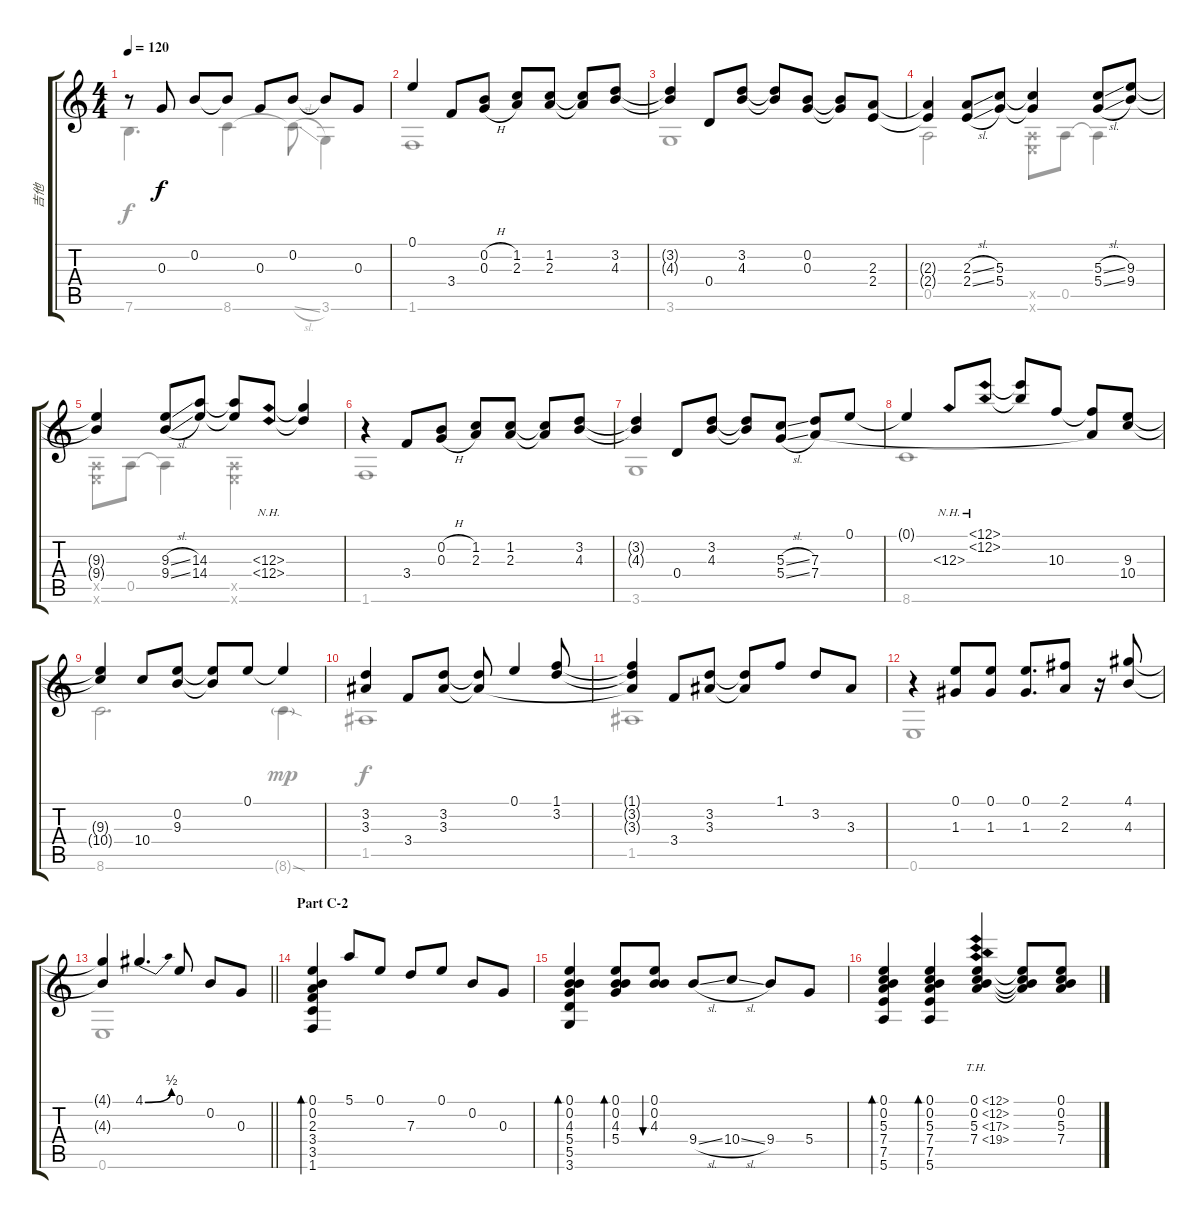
\track ("吉他" "吉他") {instrument acousticguitarnylon}
\staff {score tabs}
\tuning (E4 B3 G3 D3 A2 E2) {hide}
\voice
\ts (4 4)
\tempo 120
\clef g2
\ks c
r.8{dy f} 0.3.8 0.2.8 0.2{t}.8 0.3.8 0.2.8 0.2{t}.8 0.3.8 |
0.1.4 3.4.8 (0.2{h} 0.3{h}).8 (1.2 2.3).8 (1.2 2.3).8 (1.2{t} 2.3{t}).8 (3.2 4.3).8 |
(3.2{t} 4.3{t}).4 0.4.8 (3.2 4.3).8 (3.2{t} 4.3{t}).8 (0.2 0.3).8 (0.2{t} 0.3{t}).8 (2.3 2.4).8 |
(2.3{t} 2.4{t}).4 (2.3{sl} 2.4{sl}).8 (5.3 5.4).8 (5.3{t} 5.4{t}).4 (5.3{sl} 5.4{sl}).8 (9.3 9.4).8 |
(9.3{t} 9.4{t}).4 (9.3{sl} 9.4{sl}).8 (14.3 14.4).8 (14.3{t} 14.4{t}).8 (12.3{nh} 12.4{nh}).8 (12.3{t} 12.4{t}).4 |
r.4 3.4.8 (0.2{h} 0.3{h}).8 (1.2 2.3).8 (1.2 2.3).8 (1.2{t} 2.3{t}).8 (3.2 4.3).8 |
(3.2{t} 4.3{t}).4 0.4.8 (3.2 4.3).8 (3.2{t} 4.3{t}).8 (5.3{sl} 5.4{sl}).8 (7.3 7.4).8 0.1.8 |
0.1{t}.4 12.3{nh}.8 (12.1{nh} 12.2{nh}).8 (12.1{t} 12.2{t}).8 10.3.8 (10.3{t} 7.4{t}).8 (9.3 10.4).8 |
(9.3{t} 10.4{t}).4 10.4.8 (0.2 9.3).8 (0.2{t} 9.3{t}).8 0.1.8 0.1{t}.4 |
(3.2 3.3).4 3.4.8 (3.2 3.3).8 (3.2{t} 3.3{t}).8 0.1.4 (1.1 3.2).8 |
(1.1{t} 3.2{t} 3.3{t}).4 3.4.8 (3.2 3.3).8 (3.2{t} 3.3{t}).8 1.1.8 3.2.8 3.3.8 |
r.4 (0.1 1.3).8 (0.1 1.3).8 (0.1 1.3).8{d} (2.1 2.3).8 r.16 (4.1 4.3).8 |
\barLineRight lightlight
(4.1{t} 4.3{t}).4 4.1{be (bend 0 0 60 2)}.4{d} 0.1.8 0.2.8 0.3.8 |
\section ("" "Part C-2")
(0.1 0.2 2.3 3.4 3.5 1.6).4{bd 60 beam Up} 5.1.8{beam Up} 0.1.8{beam Up} 7.3.8{beam Up} 0.1.8{beam Up} 0.2.8{beam Up} 0.3.8{beam Up} |
(0.1 0.2 4.3 5.4 5.5 3.6).4{bd 60 beam Up} (0.1 0.2 4.3 5.4).8{bd 30 beam Up} (0.1 0.2 4.3).8{bu 30 beam Up} 9.4{sl}.8{beam Up} 10.4{sl}.8{beam Up} 9.4.8{beam Up} 5.4.8{beam Up} |
(0.1 0.2 5.3 7.4 7.5 5.6).4{bd 30 beam Up} (0.1 0.2 5.3 7.4 7.5 5.6).4{bd 30 beam Up} (0.1{th 12} 0.2{th 12} 5.3{th 12} 7.4{th 12}).4{beam Up} (0.1{t} 0.2{t} 5.3{t} 7.4{t}).8{beam Up} (0.1 0.2 5.3 7.4).8
\voice
\clef g2
\ottava regular
\simile none
\ks c
7.6.4{d dy f} 8.6.4 8.6{sl t}.8 3.6.4 |
1.6.1 |
3.6.1 |
0.5.2 (0.5{x} 0.6{x}).8 0.5.8 0.5{t}.4 |
(0.5{x} 0.6{x}).8 0.5.8 0.5{t}.4 (0.5{x} 0.6{x}).2 |
1.6.1 |
3.6.1 |
8.6.1 |
8.6.2{d} 8.6{sod g}.4{dy mp} |
1.5.1{dy f} |
1.5.1 |
0.6.1 |
\barLineRight lightlight
0.6.1 |
|
|
